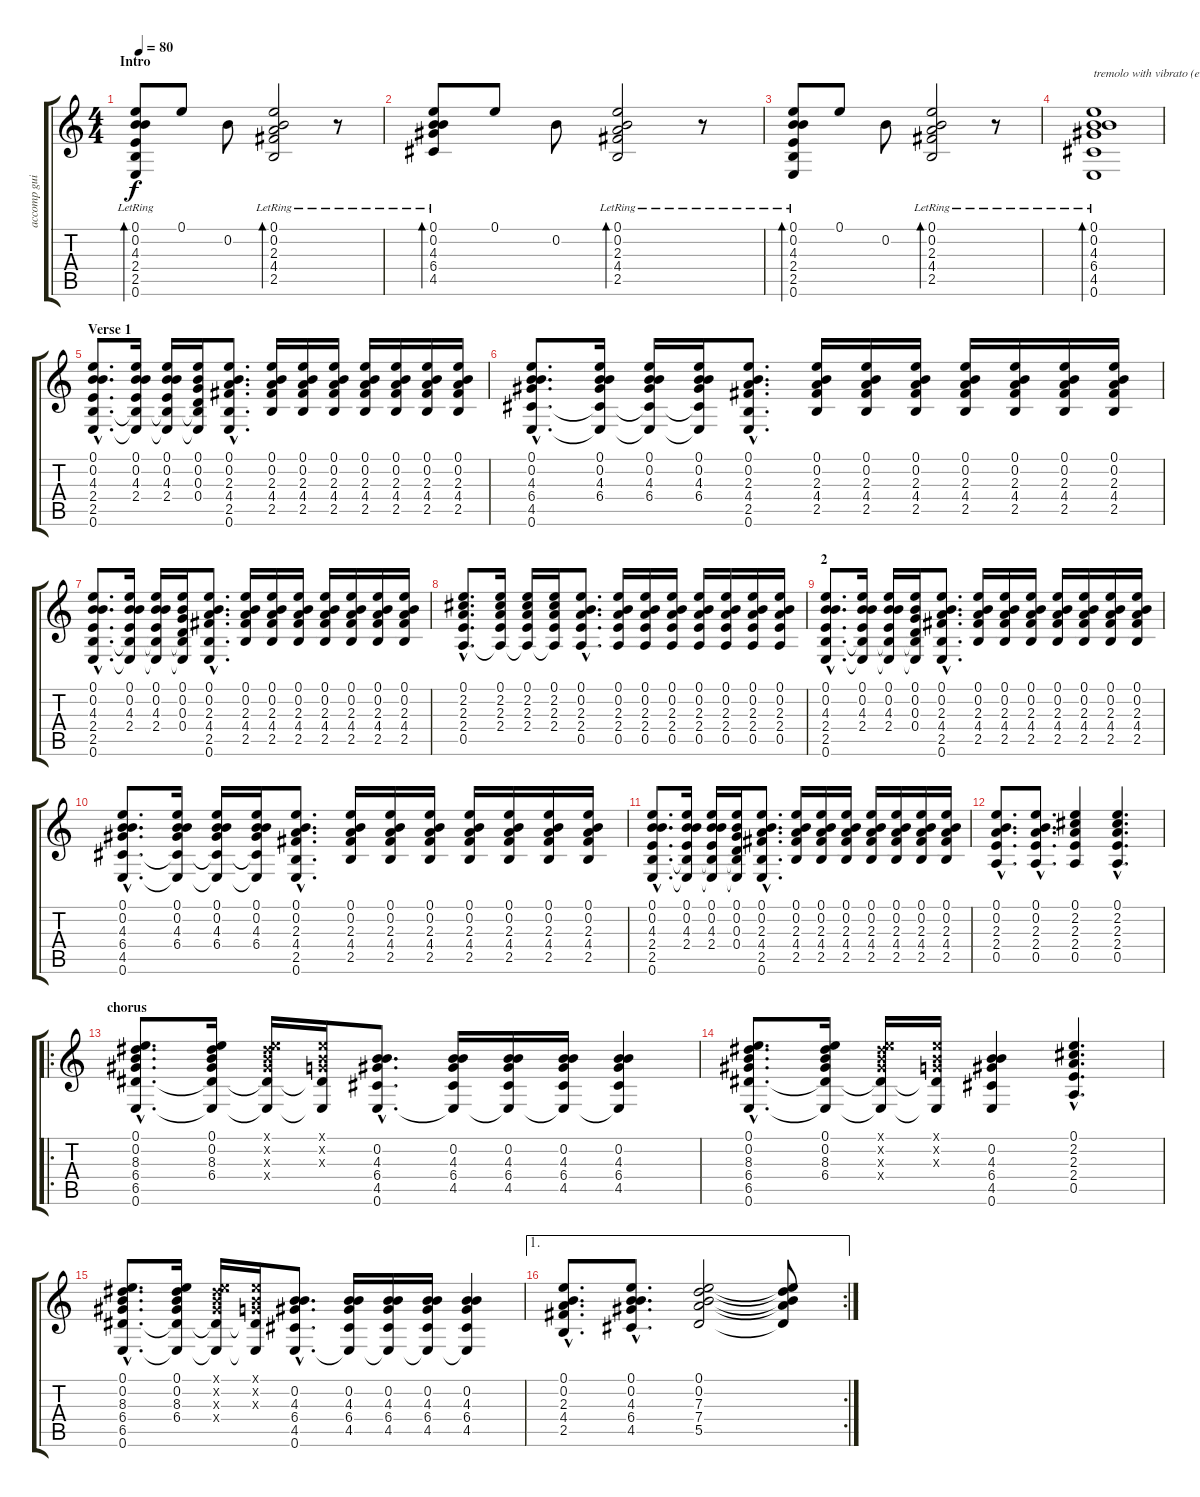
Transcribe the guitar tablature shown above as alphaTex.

\track ("accomp guitare" "accomp gui") {instrument acousticguitarsteel}
\staff {score tabs}
\tuning (E4 B3 G3 D3 A2 E2) {hide}
\ts (4 4)
\section ("" "Intro")
\tempo 80
\clef g2
\ks c
(0.1{lr} 0.2{lr} 4.3 2.4{lr} 2.5{lr} 0.6{lr}).8{bd 120 dy f instrument acousticguitarsteel} 0.1.8 0.2.8 (0.1{lr} 0.2{lr} 2.3{lr} 4.4{lr} 2.5{lr}).2{bd 120} r.8 |
(0.1{lr} 0.2{lr} 4.3 6.4{lr} 4.5{lr}).8{bd 120} 0.1.8 0.2.8 (0.1{lr} 0.2{lr} 2.3{lr} 4.4{lr} 2.5{lr}).2{bd 120} r.8 |
(0.1{lr} 0.2{lr} 4.3 2.4{lr} 2.5{lr} 0.6{lr}).8{bd 120} 0.1.8 0.2.8 (0.1{lr} 0.2{lr} 2.3{lr} 4.4{lr} 2.5{lr}).2{bd 120} r.8 |
(0.1{lr} 0.2{lr} 4.3{lr} 6.4{lr} 4.5{lr} 0.6{lr}).1{bd 120 txt "tremolo with vibrato (elec guitar)"} |
\section ("" "Verse 1")
(0.1{hac} 0.2{hac} 4.3{hac} 2.4{hac} 2.5{hac} 0.6{hac}).8{d} (0.1 0.2 4.3 2.4 2.5{t} 0.6{t}).16 (0.1 0.2 4.3 2.4 2.5{t} 0.6{t}).16 (0.1 0.2 0.3 0.4 2.5{t} 0.6{t}).16 (0.1{hac} 0.2{hac} 2.3{hac} 4.4{hac} 2.5{hac} 0.6{hac}).8{d} (0.1 0.2 2.3 4.4 2.5).16 (0.1 0.2 2.3 4.4 2.5).16 (0.1 0.2 2.3 4.4 2.5).16 (0.1 0.2 2.3 4.4 2.5).16 (0.1 0.2 2.3 4.4 2.5).16 (0.1 0.2 2.3 4.4 2.5).16 (0.1 0.2 2.3 4.4 2.5).16 |
(0.1{hac} 0.2{hac} 4.3{hac} 6.4{hac} 4.5{hac} 0.6{hac}).8{d} (0.1 0.2 4.3 6.4 4.5{t} 0.6{t}).16 (0.1 0.2 4.3 6.4 4.5{t} 0.6{t}).16 (0.1 0.2 4.3 6.4 4.5{t} 0.6{t}).16 (0.1{hac} 0.2{hac} 2.3{hac} 4.4{hac} 2.5{hac} 0.6{hac}).8{d} (0.1 0.2 2.3 4.4 2.5).16 (0.1 0.2 2.3 4.4 2.5).16 (0.1 0.2 2.3 4.4 2.5).16 (0.1 0.2 2.3 4.4 2.5).16 (0.1 0.2 2.3 4.4 2.5).16 (0.1 0.2 2.3 4.4 2.5).16 (0.1 0.2 2.3 4.4 2.5).16 |
(0.1{hac} 0.2{hac} 4.3{hac} 2.4{hac} 2.5{hac} 0.6{hac}).8{d} (0.1 0.2 4.3 2.4 2.5{t} 0.6{t}).16 (0.1 0.2 4.3 2.4 2.5{t} 0.6{t}).16 (0.1 0.2 0.3 0.4 2.5{t} 0.6{t}).16 (0.1{hac} 0.2{hac} 2.3{hac} 4.4{hac} 2.5{hac} 0.6{hac}).8{d} (0.1 0.2 2.3 4.4 2.5).16 (0.1 0.2 2.3 4.4 2.5).16 (0.1 0.2 2.3 4.4 2.5).16 (0.1 0.2 2.3 4.4 2.5).16 (0.1 0.2 2.3 4.4 2.5).16 (0.1 0.2 2.3 4.4 2.5).16 (0.1 0.2 2.3 4.4 2.5).16 |
(0.1{hac} 2.2{hac} 2.3{hac} 2.4{hac} 0.5{hac}).8{d} (0.1 2.2 2.3 2.4 0.5{t}).16 (0.1 2.2 2.3 2.4 0.5{t}).16 (0.1 2.2 2.3 2.4 0.5{t}).16 (0.1{hac} 0.2{hac} 2.3{hac} 2.4{hac} 0.5{hac}).8{d} (0.1 0.2 2.3 2.4 0.5).16 (0.1 0.2 2.3 2.4 0.5).16 (0.1 0.2 2.3 2.4 0.5).16 (0.1 0.2 2.3 2.4 0.5).16 (0.1 0.2 2.3 2.4 0.5).16 (0.1 0.2 2.3 2.4 0.5).16 (0.1 0.2 2.3 2.4 0.5).16 |
\section ("" "2")
(0.1{hac} 0.2{hac} 4.3{hac} 2.4{hac} 2.5{hac} 0.6{hac}).8{d} (0.1 0.2 4.3 2.4 2.5{t} 0.6{t}).16 (0.1 0.2 4.3 2.4 2.5{t} 0.6{t}).16 (0.1 0.2 0.3 0.4 2.5{t} 0.6{t}).16 (0.1{hac} 0.2{hac} 2.3{hac} 4.4{hac} 2.5{hac} 0.6{hac}).8{d} (0.1 0.2 2.3 4.4 2.5).16 (0.1 0.2 2.3 4.4 2.5).16 (0.1 0.2 2.3 4.4 2.5).16 (0.1 0.2 2.3 4.4 2.5).16 (0.1 0.2 2.3 4.4 2.5).16 (0.1 0.2 2.3 4.4 2.5).16 (0.1 0.2 2.3 4.4 2.5).16 |
(0.1{hac} 0.2{hac} 4.3{hac} 6.4{hac} 4.5{hac} 0.6{hac}).8{d} (0.1 0.2 4.3 6.4 4.5{t} 0.6{t}).16 (0.1 0.2 4.3 6.4 4.5{t} 0.6{t}).16 (0.1 0.2 4.3 6.4 4.5{t} 0.6{t}).16 (0.1{hac} 0.2{hac} 2.3{hac} 4.4{hac} 2.5{hac} 0.6{hac}).8{d} (0.1 0.2 2.3 4.4 2.5).16 (0.1 0.2 2.3 4.4 2.5).16 (0.1 0.2 2.3 4.4 2.5).16 (0.1 0.2 2.3 4.4 2.5).16 (0.1 0.2 2.3 4.4 2.5).16 (0.1 0.2 2.3 4.4 2.5).16 (0.1 0.2 2.3 4.4 2.5).16 |
(0.1{hac} 0.2{hac} 4.3{hac} 2.4{hac} 2.5{hac} 0.6{hac}).8{d} (0.1 0.2 4.3 2.4 2.5{t} 0.6{t}).16 (0.1 0.2 4.3 2.4 2.5{t} 0.6{t}).16 (0.1 0.2 0.3 0.4 2.5{t} 0.6{t}).16 (0.1{hac} 0.2{hac} 2.3{hac} 4.4{hac} 2.5{hac} 0.6{hac}).8{d} (0.1 0.2 2.3 4.4 2.5).16 (0.1 0.2 2.3 4.4 2.5).16 (0.1 0.2 2.3 4.4 2.5).16 (0.1 0.2 2.3 4.4 2.5).16 (0.1 0.2 2.3 4.4 2.5).16 (0.1 0.2 2.3 4.4 2.5).16 (0.1 0.2 2.3 4.4 2.5).16 |
(0.1{hac} 0.2{hac} 2.3{hac} 2.4{hac} 0.5{hac}).8{d} (0.1{hac} 0.2{hac} 2.3{hac} 2.4{hac} 0.5{hac}).8{d} (0.1 2.2 2.3 2.4 0.5).4 (0.1{hac} 2.2{hac} 2.3{hac} 2.4{hac} 0.5{hac}).4{d} |
\ro
\section ("" "chorus")
(0.1{hac} 0.2{hac} 8.3{hac} 6.4{hac} 6.5{hac} 0.6{hac}).8{d} (0.1 0.2 8.3 6.4 6.5{t} 0.6{t}).16 (0.1{x} 0.2{x} 8.3{x} 6.4{x} 6.5{t} 0.6{t}).16 (0.1{x} 0.2{x} 0.3{x} 6.5{t} 0.6{t}).16 (0.2{hac} 4.3{hac} 6.4{hac} 4.5{hac} 0.6{hac}).8{d} (0.2 4.3 6.4 4.5 0.6{t}).16 (0.2 4.3 6.4 4.5 0.6{t}).16 (0.2 4.3 6.4 4.5 0.6{t}).16 (0.2 4.3 6.4 4.5 0.6{t}).4 |
(0.1{hac} 0.2{hac} 8.3{hac} 6.4{hac} 6.5{hac} 0.6{hac}).8{d} (0.1 0.2 8.3 6.4 6.5{t} 0.6{t}).16 (0.1{x} 0.2{x} 8.3{x} 6.4{x} 6.5{t} 0.6{t}).16 (0.1{x} 0.2{x} 0.3{x} 6.5{t} 0.6{t}).16 (0.2 4.3 6.4 4.5 0.6).4 (0.1{hac} 2.2{hac} 2.3{hac} 2.4{hac} 0.5{hac}).4{d} |
(0.1{hac} 0.2{hac} 8.3{hac} 6.4{hac} 6.5{hac} 0.6{hac}).8{d} (0.1 0.2 8.3 6.4 6.5{t} 0.6{t}).16 (0.1{x} 0.2{x} 8.3{x} 6.4{x} 6.5{t} 0.6{t}).16 (0.1{x} 0.2{x} 0.3{x} 6.5{t} 0.6{t}).16 (0.2{hac} 4.3{hac} 6.4{hac} 4.5{hac} 0.6{hac}).8{d} (0.2 4.3 6.4 4.5 0.6{t}).16 (0.2 4.3 6.4 4.5 0.6{t}).16 (0.2 4.3 6.4 4.5 0.6{t}).16 (0.2 4.3 6.4 4.5 0.6{t}).4 |
\ae 1
\rc 2
(0.1{hac} 0.2{hac} 2.3{hac} 4.4{hac} 2.5{hac}).8{d} (0.1{hac} 0.2{hac} 4.3{hac} 6.4{hac} 4.5{hac}).8{d} (0.1 0.2 7.3 7.4 5.5).2 (0.1{t} 0.2{t} 7.3{t} 7.4{t} 5.5{t}).8
